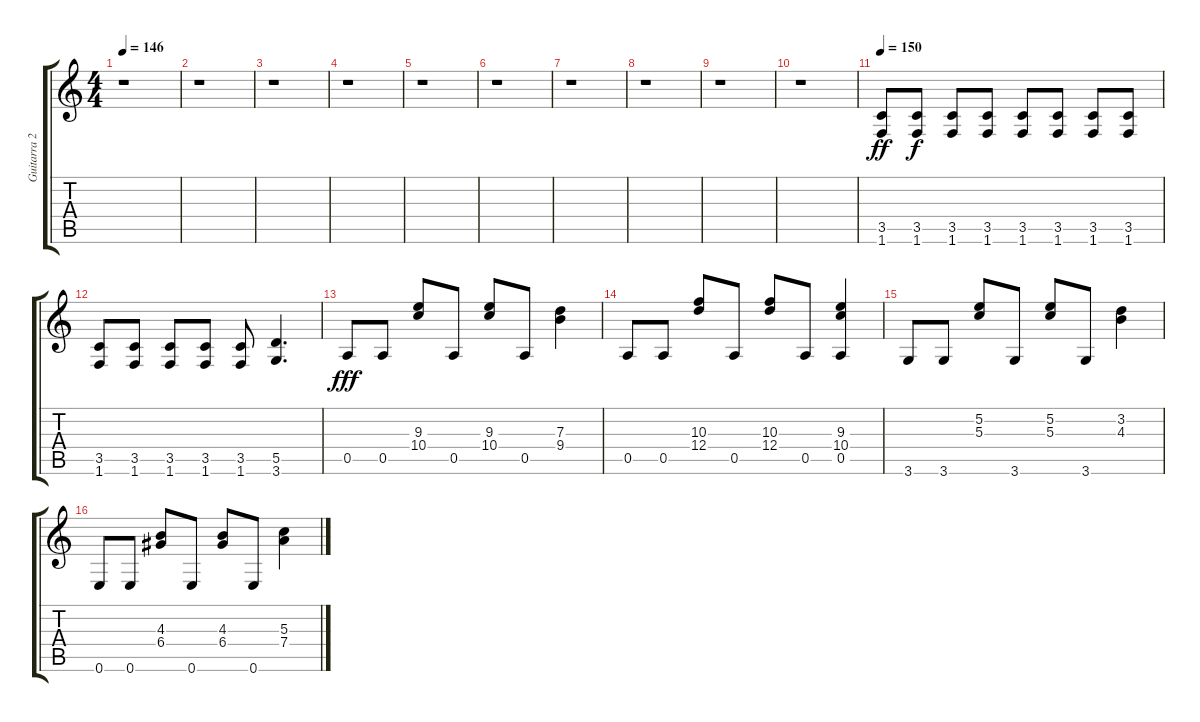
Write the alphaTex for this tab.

\track ("Guitarra 2 (Rafael Bittencourt)" "Guitarra 2") {instrument overdrivenguitar}
\staff {score tabs}
\tuning (E4 B3 G3 D3 A2 E2) {hide}
\ts (4 4)
\tempo 146
\clef g2
\ks c
r.1{dy ff} |
r.1 |
r.1 |
r.1 |
r.1 |
r.1 |
r.1 |
r.1 |
r.1 |
r.1 |
\tempo 150
(3.5 1.6).8 (3.5 1.6).8{dy f} (3.5 1.6).8 (3.5 1.6).8 (3.5 1.6).8 (3.5 1.6).8 (3.5 1.6).8 (3.5 1.6).8 |
(3.5 1.6).8 (3.5 1.6).8 (3.5 1.6).8 (3.5 1.6).8 (3.5 1.6).8 (5.5 3.6).4{d} |
0.5.8{dy fff} 0.5.8 (9.3 10.4).8 0.5.8 (9.3 10.4).8 0.5.8 (7.3 9.4).4 |
0.5.8 0.5.8 (10.3 12.4).8 0.5.8 (10.3 12.4).8 0.5.8 (9.3 10.4 0.5).4 |
3.6.8 3.6.8 (5.2 5.3).8 3.6.8 (5.2 5.3).8 3.6.8 (3.2 4.3).4 |
0.6.8 0.6.8 (4.3 6.4).8 0.6.8 (4.3 6.4).8 0.6.8 (5.3 7.4).4
